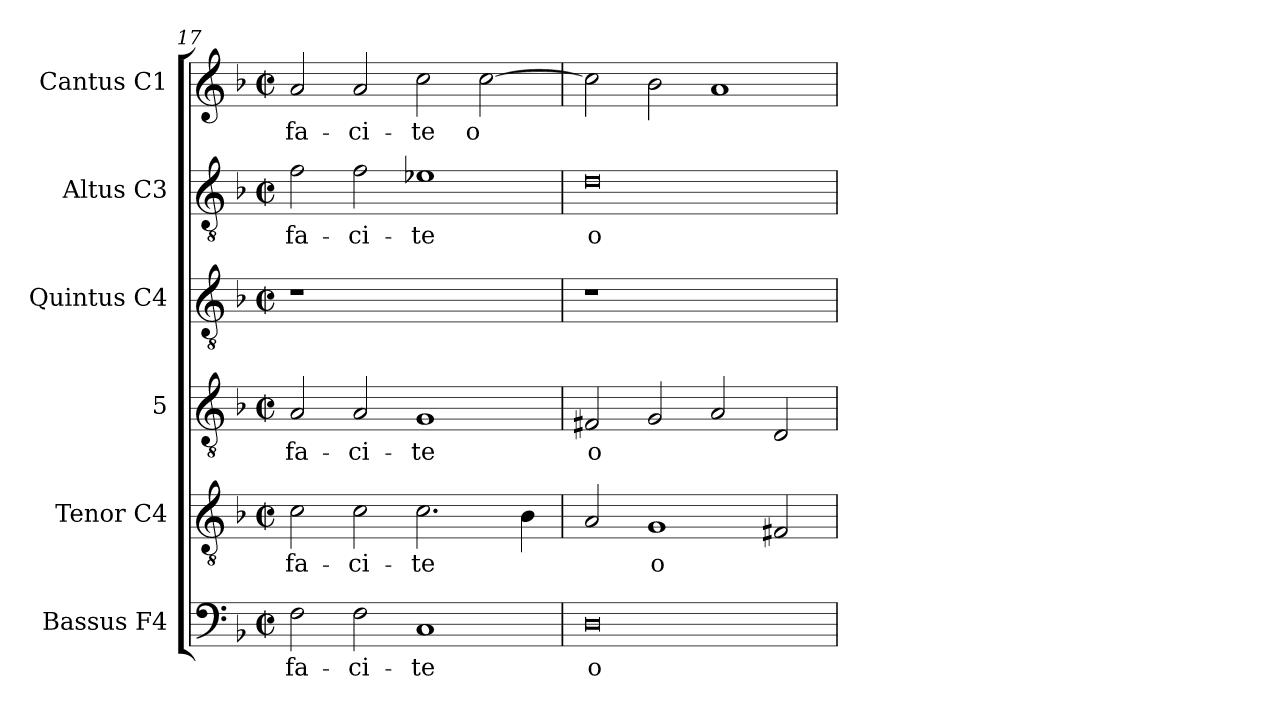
**kern	**text	**kern	**text	**kern	**text	**kern	**kern	**text	**kern	**text
*part6	*part6	*part5	*part5	*part4	*part4	*part3	*part2	*part2	*part1	*part1
*staff6	*staff6	*staff5	*staff5	*staff4	*staff4	*staff3	*staff2	*staff2	*staff1	*staff1
*I"Bassus  F4	*	*I"Tenor  C4	*	*I"5	*	*I"Quintus  C4	*I"Altus  C3	*	*I"Cantus  C1	*
*I'B	*	*I'T	*	*	*	*	*I'A	*	*I'C	*
*clefF4	*	*clefGv2	*	*clefGv2	*	*clefGv2	*clefGv2	*	*clefG2	*
*k[b-]	*	*k[b-]	*	*k[b-]	*	*k[b-]	*k[b-]	*	*k[b-]	*
*F:	*	*F:	*	*F:	*	*F:	*F:	*	*F:	*
*M2/2	*	*M2/2	*	*M2/2	*	*M2/2	*M2/2	*	*M2/2	*
*met(c|)	*	*met(c|)	*	*met(c|)	*	*met(c|)	*met(c|)	*	*met(c|)	*
=17	=17	=17	=17	=17	=17	=17	=17	=17	=17	=17
!	!LO:LY:b:cj	!	!LO:LY:b:cj	!	!LO:LY:b:cj	!	!	!LO:LY:b:cj	!	!LO:LY:b:cj
2F\	fa-	2c\	fa-	2A/	fa-	1r	2f\	fa-	2a/	fa-
!	!LO:LY:b:cj	!	!LO:LY:b:cj	!	!LO:LY:b:cj	!	!	!LO:LY:b:cj	!	!LO:LY:b:cj
2F\	-ci-	2c\	-ci-	2A/	-ci-	.	2f\	-ci-	2a/	-ci-
!	!LO:LY:b:cj	!	!LO:LY:b:cj	!	!LO:LY:b:cj	!	!	!LO:LY:b:cj	!	!LO:LY:b:cj
1C	-te	2.c\	-te	1G	-te	1ryy	1e-X	-te	2cc\	-te
!	!	!	!	!	!	!	!	!	!	!LO:LY:b:cj
.	.	.	.	.	.	.	.	.	[>2cc\	o-
!	!	!	!LO:LY:b:cj	!	!	!	!	!	!	!
.	.	4B-\	.	.	.	.	.	.	.	.
=18	=18	=18	=18	=18	=18	=18	=18	=18	=18	=18
!	!LO:LY:b:cj	!	!LO:LY:b:cj	!	!LO:LY:b:cj	!	!	!LO:LY:b:cj	!	!LO:LY:b:cj
0D	o-	2A/	.	2F#X/	o-	1r	0d	o-	2cc\]	--
!	!	!	!LO:LY:b:cj	!	!LO:LY:b:cj	!	!	!	!	!LO:LY:b:cj
.	.	1G	o-	2G/	--	.	.	.	2b-\	--
!	!	!	!	!	!LO:LY:b:cj	!	!	!	!	!LO:LY:b:cj
.	.	.	.	2A/	--	1ryy	.	.	1a	--
!	!	!	!LO:LY:b:cj	!	!LO:LY:b:cj	!	!	!	!	!
.	.	2F#X/	--	2D/	--	.	.	.	.	.
=	=	=	=	=	=	=	=	=	=	=
*-	*-	*-	*-	*-	*-	*-	*-	*-	*-	*-
